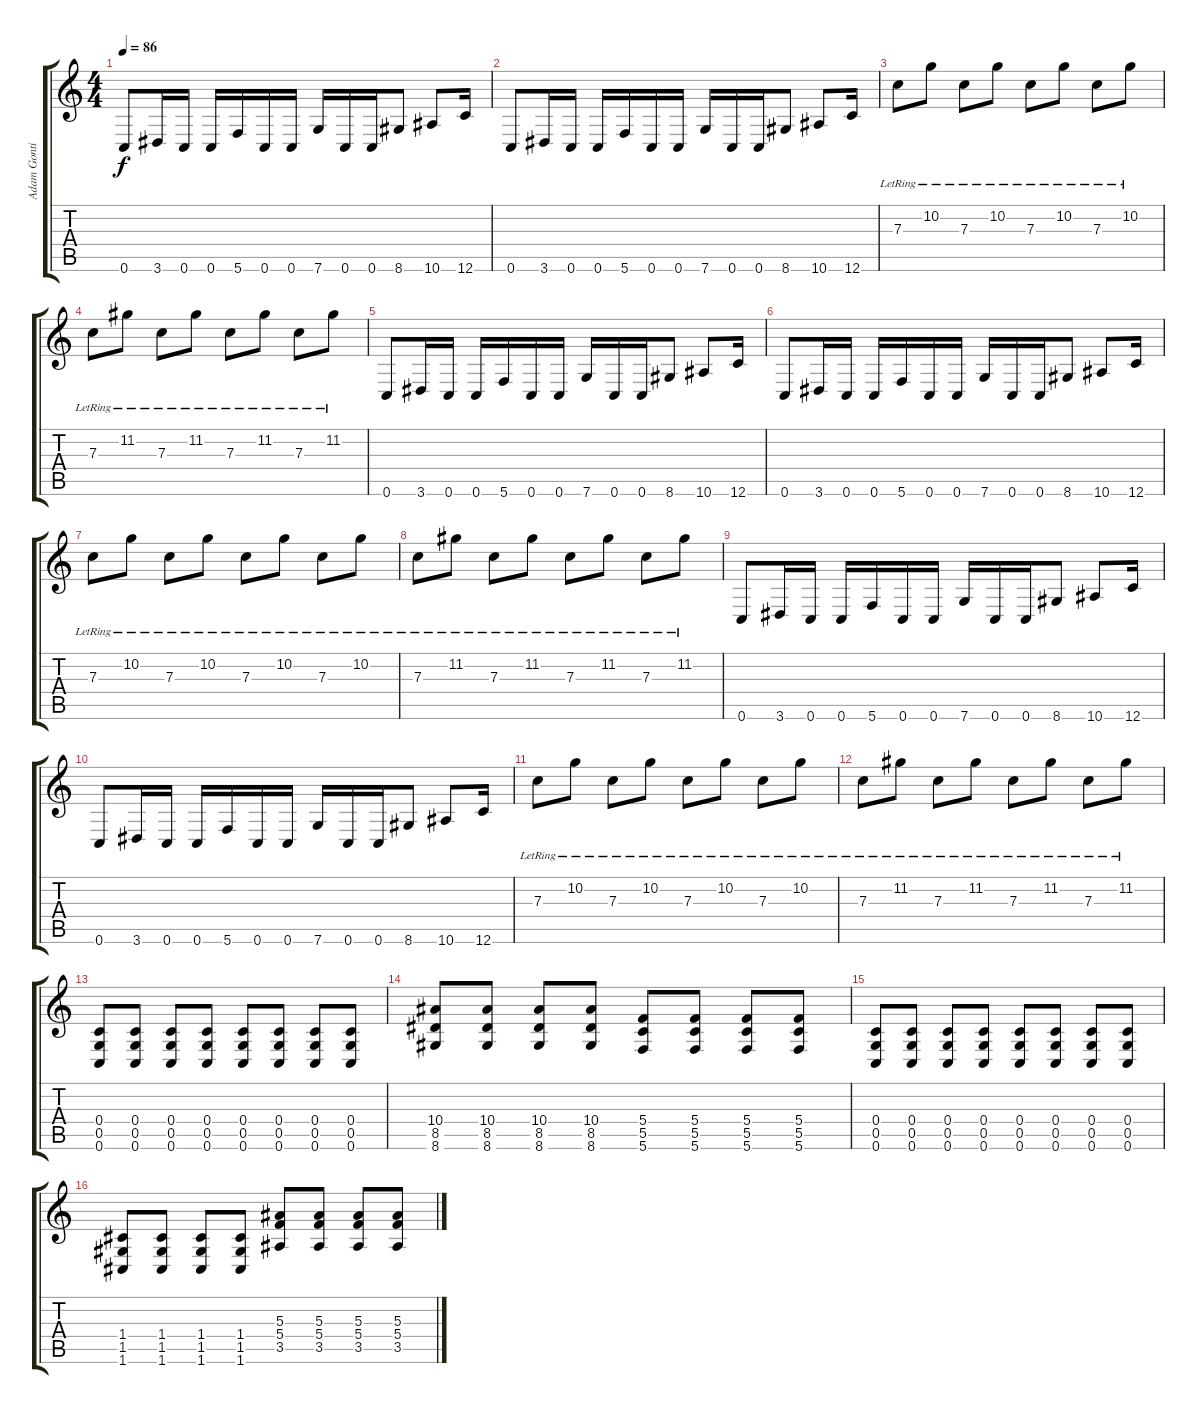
\track ("Adam Gontier" "Adam Gonti") {instrument electricguitarclean}
\staff {score tabs}
\tuning (D4 A3 F3 C3 G2 C2) {hide}
\ts (4 4)
\tempo 86
\clef g2
\ks c
0.6.8{dy f instrument distortionguitar} 3.6.16 0.6.16 0.6.16 5.6.16 0.6.16 0.6.16 7.6.16 0.6.16 0.6.16 8.6.8 10.6.8 12.6.16 |
0.6.8 3.6.16 0.6.16 0.6.16 5.6.16 0.6.16 0.6.16 7.6.16 0.6.16 0.6.16 8.6.8 10.6.8 12.6.16 |
7.3{lr}.8{instrument electricguitarclean} 10.2{lr}.8 7.3{lr}.8 10.2{lr}.8 7.3{lr}.8 10.2{lr}.8 7.3{lr}.8 10.2{lr}.8 |
7.3{lr}.8 11.2{lr}.8 7.3{lr}.8 11.2{lr}.8 7.3{lr}.8 11.2{lr}.8 7.3{lr}.8 11.2{lr}.8 |
0.6.8{instrument distortionguitar} 3.6.16 0.6.16 0.6.16 5.6.16 0.6.16 0.6.16 7.6.16 0.6.16 0.6.16 8.6.8 10.6.8 12.6.16 |
0.6.8 3.6.16 0.6.16 0.6.16 5.6.16 0.6.16 0.6.16 7.6.16 0.6.16 0.6.16 8.6.8 10.6.8 12.6.16 |
7.3{lr}.8{instrument electricguitarclean} 10.2{lr}.8 7.3{lr}.8 10.2{lr}.8 7.3{lr}.8 10.2{lr}.8 7.3{lr}.8 10.2{lr}.8 |
7.3{lr}.8 11.2{lr}.8 7.3{lr}.8 11.2{lr}.8 7.3{lr}.8 11.2{lr}.8 7.3{lr}.8 11.2{lr}.8 |
0.6.8{instrument distortionguitar} 3.6.16 0.6.16 0.6.16 5.6.16 0.6.16 0.6.16 7.6.16 0.6.16 0.6.16 8.6.8 10.6.8 12.6.16 |
0.6.8 3.6.16 0.6.16 0.6.16 5.6.16 0.6.16 0.6.16 7.6.16 0.6.16 0.6.16 8.6.8 10.6.8 12.6.16 |
7.3{lr}.8{instrument electricguitarclean} 10.2{lr}.8 7.3{lr}.8 10.2{lr}.8 7.3{lr}.8 10.2{lr}.8 7.3{lr}.8 10.2{lr}.8 |
7.3{lr}.8 11.2{lr}.8 7.3{lr}.8 11.2{lr}.8 7.3{lr}.8 11.2{lr}.8 7.3{lr}.8 11.2{lr}.8 |
(0.4 0.5 0.6).8{instrument distortionguitar} (0.4 0.5 0.6).8 (0.4 0.5 0.6).8 (0.4 0.5 0.6).8 (0.4 0.5 0.6).8 (0.4 0.5 0.6).8 (0.4 0.5 0.6).8 (0.4 0.5 0.6).8 |
(10.4 8.5 8.6).8 (10.4 8.5 8.6).8 (10.4 8.5 8.6).8 (10.4 8.5 8.6).8 (5.4 5.5 5.6).8 (5.4 5.5 5.6).8 (5.4 5.5 5.6).8 (5.4 5.5 5.6).8 |
(0.4 0.5 0.6).8 (0.4 0.5 0.6).8 (0.4 0.5 0.6).8 (0.4 0.5 0.6).8 (0.4 0.5 0.6).8 (0.4 0.5 0.6).8 (0.4 0.5 0.6).8 (0.4 0.5 0.6).8 |
(1.4 1.5 1.6).8 (1.4 1.5 1.6).8 (1.4 1.5 1.6).8 (1.4 1.5 1.6).8 (5.3 5.4 3.5).8 (5.3 5.4 3.5).8 (5.3 5.4 3.5).8 (5.3 5.4 3.5).8
